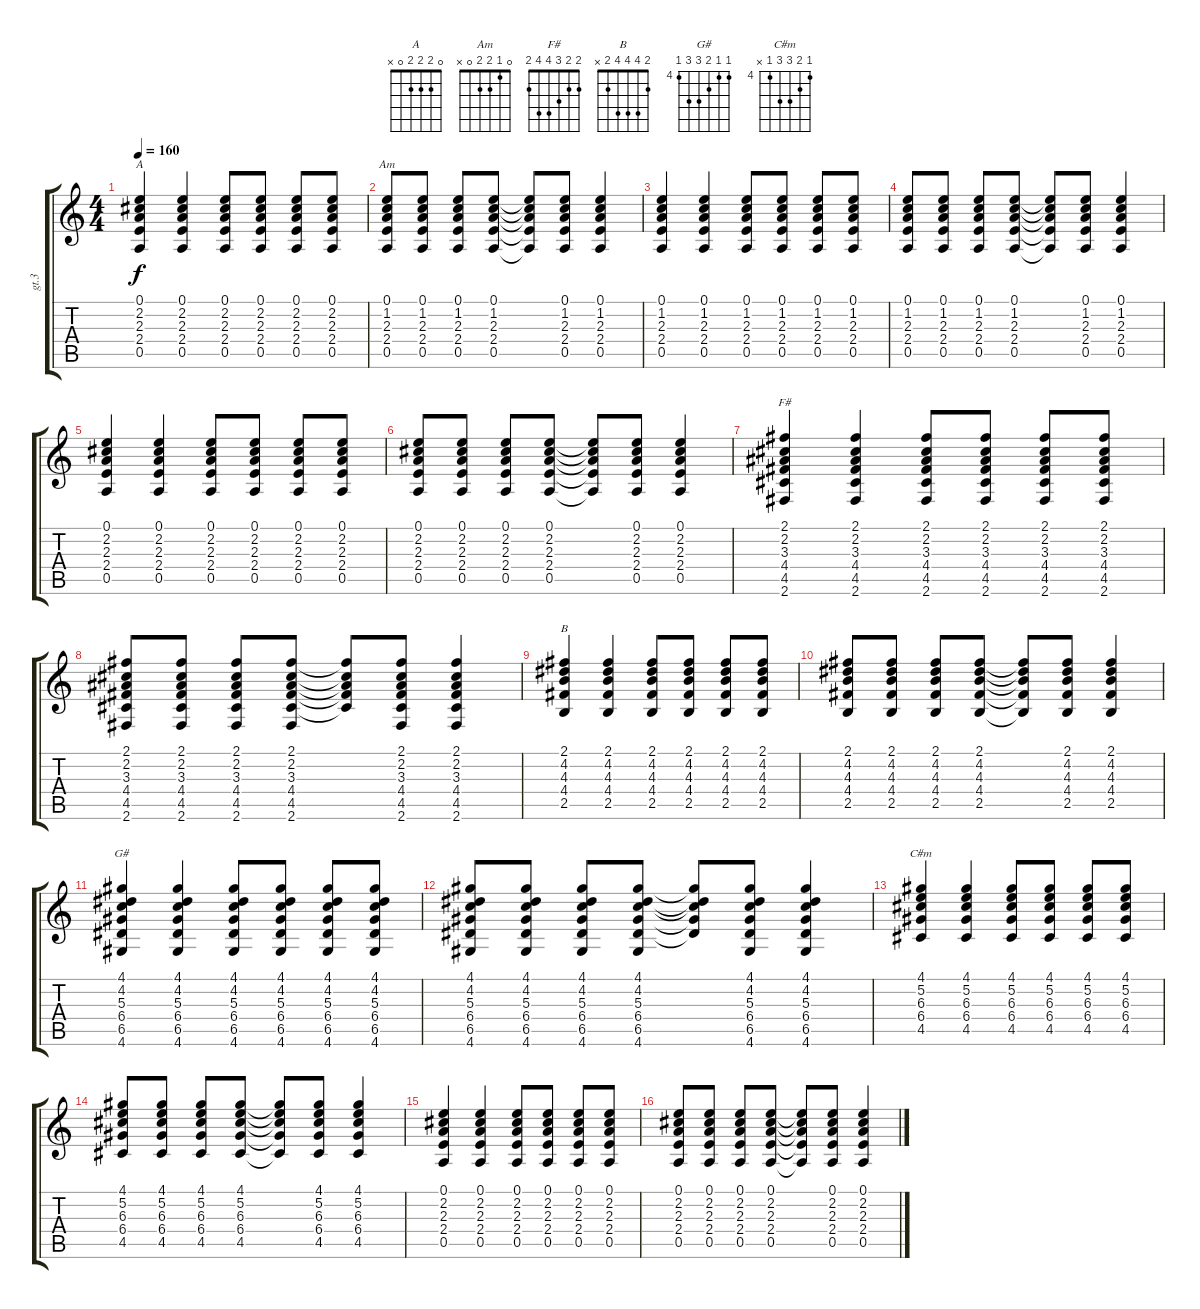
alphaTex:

\track ("gt.3" "gt.3") {instrument acousticguitarsteel}
\staff {score tabs}
\tuning (E4 B3 G3 D3 A2 E2) {hide}
\chord ("A" 0 2 2 2 0 x)
\chord ("Am" 0 1 2 2 0 x)
\chord ("F#" 2 2 3 4 4 2)
\chord ("B" 2 4 4 4 2 x)
\chord ("G#" 4 4 5 6 6 4) {firstfret 4}
\chord ("C#m" 4 5 6 6 4 x) {firstfret 4}
\ts (4 4)
\tempo 160
\clef g2
\ks c
(0.1 2.2 2.3 2.4 0.5).4{ch "A" dy f} (0.1 2.2 2.3 2.4 0.5).4 (0.1 2.2 2.3 2.4 0.5).8 (0.1 2.2 2.3 2.4 0.5).8 (0.1 2.2 2.3 2.4 0.5).8 (0.1 2.2 2.3 2.4 0.5).8 |
(0.1 1.2 2.3 2.4 0.5).8{ch "Am"} (0.1 1.2 2.3 2.4 0.5).8 (0.1 1.2 2.3 2.4 0.5).8 (0.1 1.2 2.3 2.4 0.5).8 (0.1{t} 1.2{t} 2.3{t} 2.4{t} 0.5{t}).8 (0.1 1.2 2.3 2.4 0.5).8 (0.1 1.2 2.3 2.4 0.5).4 |
(0.1 1.2 2.3 2.4 0.5).4 (0.1 1.2 2.3 2.4 0.5).4 (0.1 1.2 2.3 2.4 0.5).8 (0.1 1.2 2.3 2.4 0.5).8 (0.1 1.2 2.3 2.4 0.5).8 (0.1 1.2 2.3 2.4 0.5).8 |
(0.1 1.2 2.3 2.4 0.5).8 (0.1 1.2 2.3 2.4 0.5).8 (0.1 1.2 2.3 2.4 0.5).8 (0.1 1.2 2.3 2.4 0.5).8 (0.1{t} 1.2{t} 2.3{t} 2.4{t} 0.5{t}).8 (0.1 1.2 2.3 2.4 0.5).8 (0.1 1.2 2.3 2.4 0.5).4 |
(0.1 2.2 2.3 2.4 0.5).4 (0.1 2.2 2.3 2.4 0.5).4 (0.1 2.2 2.3 2.4 0.5).8 (0.1 2.2 2.3 2.4 0.5).8 (0.1 2.2 2.3 2.4 0.5).8 (0.1 2.2 2.3 2.4 0.5).8 |
(0.1 2.2 2.3 2.4 0.5).8 (0.1 2.2 2.3 2.4 0.5).8 (0.1 2.2 2.3 2.4 0.5).8 (0.1 2.2 2.3 2.4 0.5).8 (0.1{t} 2.2{t} 2.3{t} 2.4{t} 0.5{t}).8 (0.1 2.2 2.3 2.4 0.5).8 (0.1 2.2 2.3 2.4 0.5).4 |
(2.1 2.2 3.3 4.4 4.5 2.6).4{ch "F#"} (2.1 2.2 3.3 4.4 4.5 2.6).4 (2.1 2.2 3.3 4.4 4.5 2.6).8 (2.1 2.2 3.3 4.4 4.5 2.6).8 (2.1 2.2 3.3 4.4 4.5 2.6).8 (2.1 2.2 3.3 4.4 4.5 2.6).8 |
(2.1 2.2 3.3 4.4 4.5 2.6).8 (2.1 2.2 3.3 4.4 4.5 2.6).8 (2.1 2.2 3.3 4.4 4.5 2.6).8 (2.1 2.2 3.3 4.4 4.5 2.6).8 (2.1{t} 2.2{t} 3.3{t} 4.4{t} 4.5{t}).8 (2.1 2.2 3.3 4.4 4.5 2.6).8 (2.1 2.2 3.3 4.4 4.5 2.6).4 |
(2.1 4.2 4.3 4.4 2.5).4{ch "B"} (2.1 4.2 4.3 4.4 2.5).4 (2.1 4.2 4.3 4.4 2.5).8 (2.1 4.2 4.3 4.4 2.5).8 (2.1 4.2 4.3 4.4 2.5).8 (2.1 4.2 4.3 4.4 2.5).8 |
(2.1 4.2 4.3 4.4 2.5).8 (2.1 4.2 4.3 4.4 2.5).8 (2.1 4.2 4.3 4.4 2.5).8 (2.1 4.2 4.3 4.4 2.5).8 (2.1{t} 4.2{t} 4.3{t} 4.4{t} 2.5{t}).8 (2.1 4.2 4.3 4.4 2.5).8 (2.1 4.2 4.3 4.4 2.5).4 |
(4.1 4.2 5.3 6.4 6.5 4.6).4{ch "G#"} (4.1 4.2 5.3 6.4 6.5 4.6).4 (4.1 4.2 5.3 6.4 6.5 4.6).8 (4.1 4.2 5.3 6.4 6.5 4.6).8 (4.1 4.2 5.3 6.4 6.5 4.6).8 (4.1 4.2 5.3 6.4 6.5 4.6).8 |
(4.1 4.2 5.3 6.4 6.5 4.6).8 (4.1 4.2 5.3 6.4 6.5 4.6).8 (4.1 4.2 5.3 6.4 6.5 4.6).8 (4.1 4.2 5.3 6.4 6.5 4.6).8 (4.1{t} 4.2{t} 5.3{t} 6.4{t} 6.5{t}).8 (4.1 4.2 5.3 6.4 6.5 4.6).8 (4.1 4.2 5.3 6.4 6.5 4.6).4 |
(4.1 5.2 6.3 6.4 4.5).4{ch "C#m"} (4.1 5.2 6.3 6.4 4.5).4 (4.1 5.2 6.3 6.4 4.5).8 (4.1 5.2 6.3 6.4 4.5).8 (4.1 5.2 6.3 6.4 4.5).8 (4.1 5.2 6.3 6.4 4.5).8 |
(4.1 5.2 6.3 6.4 4.5).8 (4.1 5.2 6.3 6.4 4.5).8 (4.1 5.2 6.3 6.4 4.5).8 (4.1 5.2 6.3 6.4 4.5).8 (4.1{t} 5.2{t} 6.3{t} 6.4{t} 4.5{t}).8 (4.1 5.2 6.3 6.4 4.5).8 (4.1 5.2 6.3 6.4 4.5).4 |
(0.1 2.2 2.3 2.4 0.5).4 (0.1 2.2 2.3 2.4 0.5).4 (0.1 2.2 2.3 2.4 0.5).8 (0.1 2.2 2.3 2.4 0.5).8 (0.1 2.2 2.3 2.4 0.5).8 (0.1 2.2 2.3 2.4 0.5).8 |
(0.1 2.2 2.3 2.4 0.5).8 (0.1 2.2 2.3 2.4 0.5).8 (0.1 2.2 2.3 2.4 0.5).8 (0.1 2.2 2.3 2.4 0.5).8 (0.1{t} 2.2{t} 2.3{t} 2.4{t} 0.5{t}).8 (0.1 2.2 2.3 2.4 0.5).8 (0.1 2.2 2.3 2.4 0.5).4
